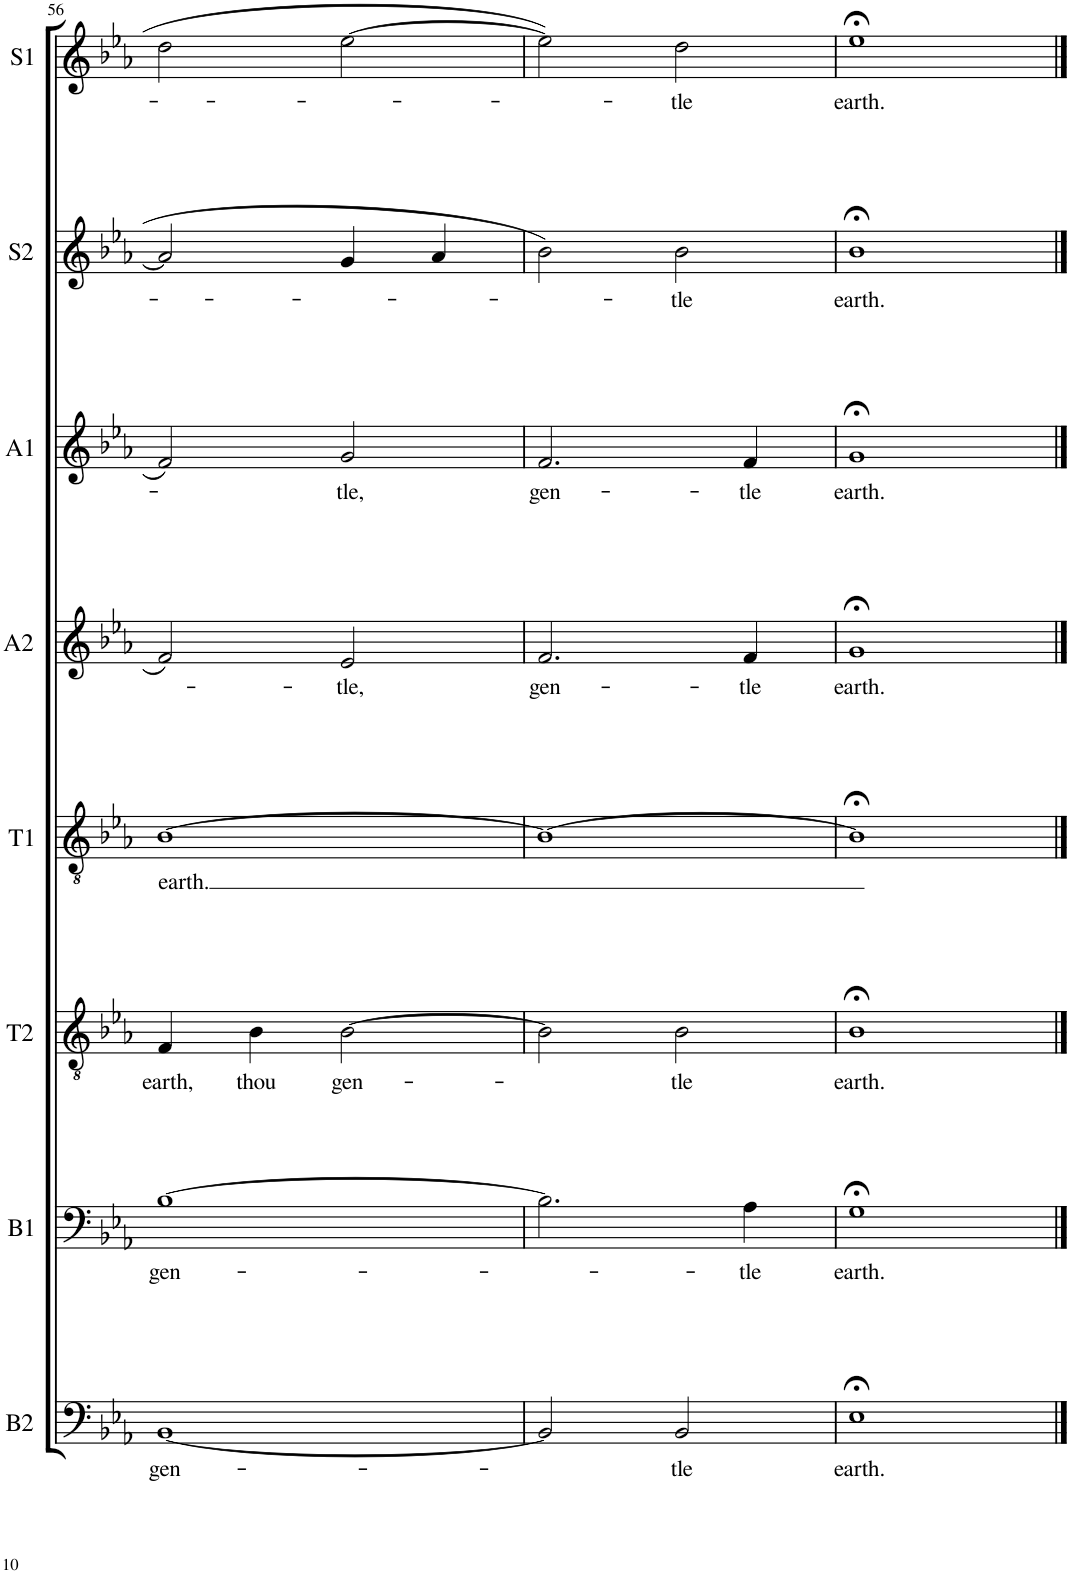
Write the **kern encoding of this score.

**kern	**text	**kern	**text	**kern	**text	**kern	**text	**kern	**text	**kern	**text	**kern	**text	**kern	**text
*part8	*part8	*part7	*part7	*part6	*part6	*part5	*part5	*part4	*part4	*part3	*part3	*part2	*part2	*part1	*part1
*staff8	*staff8	*staff7	*staff7	*staff6	*staff6	*staff5	*staff5	*staff4	*staff4	*staff3	*staff3	*staff2	*staff2	*staff1	*staff1
*I"Bass 2	*	*I"Bass 1	*	*I"Tenor 2	*	*I"Tenor 1	*	*I"Alt 2	*	*I"Alt 1	*	*I"Sopran 2	*	*I"Sopran 1	*
*I'B2	*	*I'B1	*	*I'T2	*	*I'T1	*	*I'A2	*	*I'A1	*	*I'S2	*	*I'S1	*
!!LO:PB:g=z
*clefF4	*	*clefF4	*	*clefGv2	*	*clefGv2	*	*clefG2	*	*clefG2	*	*clefG2	*	*clefG2	*
*k[b-e-a-]	*	*k[b-e-a-]	*	*k[b-e-a-]	*	*k[b-e-a-]	*	*k[b-e-a-]	*	*k[b-e-a-]	*	*k[b-e-a-]	*	*k[b-e-a-]	*
*E-:	*	*E-:	*	*E-:	*	*E-:	*	*E-:	*	*E-:	*	*E-:	*	*E-:	*
*M2/2	*	*M2/2	*	*M2/2	*	*M2/2	*	*M2/2	*	*M2/2	*	*M2/2	*	*M2/2	*
*met(c|)	*	*met(c|)	*	*met(c|)	*	*met(c|)	*	*met(c|)	*	*met(c|)	*	*met(c|)	*	*met(c|)	*
=56	=56	=56	=56	=56	=56	=56	=56	=56	=56	=56	=56	=56	=56	=56	=56
!	!LO:LY:b	!	!LO:LY:b	!	!LO:LY:b	!	!LO:LY:b	!	!	!	!LO:LY:b	!	!LO:LY:b	!	!LO:LY:b
[1BB-	gen-	[1B-	gen-	4F/	earth,	[1B-	earth.	2f/	.	2f/	-­	2a-/]	-­-	2dd\	-­-
!	!	!	!	!	!LO:LY:b	!	!	!	!	!	!	!	!	!	!
.	.	.	.	4B-\	thou	.	.	.	.	.	.	.	.	.	.
!	!	!	!	!	!LO:LY:b	!	!	!	!LO:LY:b	!	!LO:LY:b	!	!LO:LY:b	!	!LO:LY:b
.	.	.	.	[2B-\	gen-	.	.	2e-/	-tle,	2g/	tle,	4g/	-­-	[2ee-\	-­-
.	.	.	.	.	.	.	.	.	.	.	.	4a-/	.	.	.
=57	=57	=57	=57	=57	=57	=57	=57	=57	=57	=57	=57	=57	=57	=57	=57
!	!LO:LY:b	!	!LO:LY:b	!	!LO:LY:b	!	!	!	!LO:LY:b	!	!LO:LY:b	!	!LO:LY:b	!	!LO:LY:b
2BB-/]	-­	2.B-\]	-­-	2B-\]	-­	1B-_	.	2.f/	gen-	2.f/	gen-	2b-\	-­-	2ee-\]	-­-
!	!LO:LY:b	!	!	!	!LO:LY:b	!	!	!	!	!	!	!	!LO:LY:b	!	!LO:LY:b
2BB-/	tle	.	.	2B-\	tle	.	.	.	.	.	.	2b-\	-tle	2dd\	-tle
!	!	!	!LO:LY:b	!	!	!	!	!	!LO:LY:b	!	!LO:LY:b	!	!	!	!
.	.	4A-\	-tle	.	.	.	.	4f/	-tle	4f/	-tle	.	.	.	.
=58	=58	=58	=58	=58	=58	=58	=58	=58	=58	=58	=58	=58	=58	=58	=58
!	!LO:LY:b	!	!LO:LY:b	!	!LO:LY:b	!	!	!	!LO:LY:b	!	!LO:LY:b	!	!LO:LY:b	!	!LO:LY:b
1E-;<	earth.	1G;<	earth.	1B-;<	earth.	1B-;<]	.	1g;<	earth.	1g;<	earth.	1b-;<	earth.	1ee-;<	earth.
==	==	==	==	==	==	==	==	==	==	==	==	==	==	==	==
*-	*-	*-	*-	*-	*-	*-	*-	*-	*-	*-	*-	*-	*-	*-	*-
